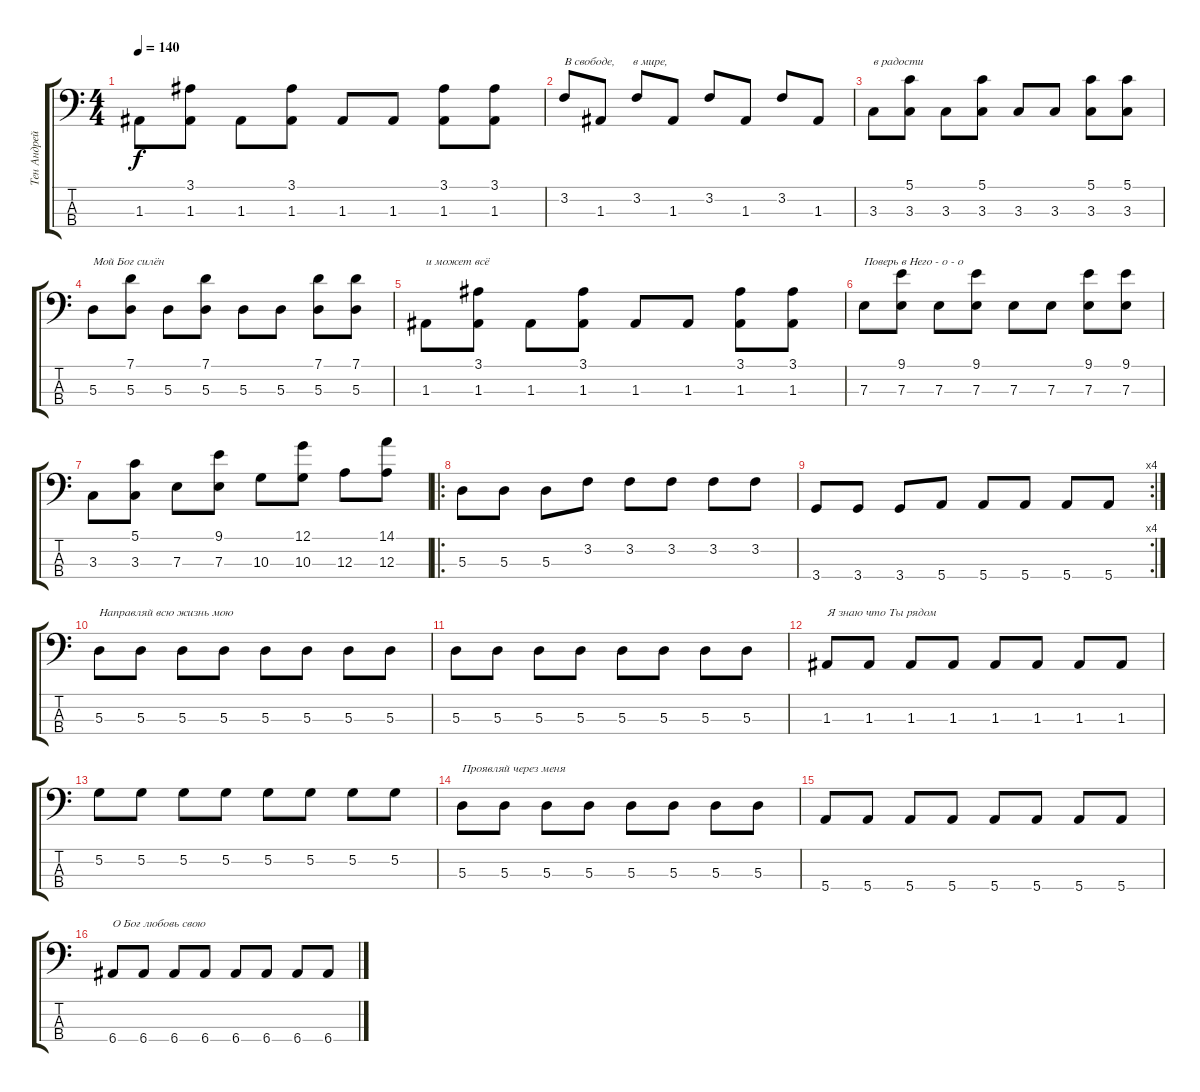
\track ("Тен Андрей" "Тен Андрей") {instrument electricbassfinger}
\staff {score tabs}
\tuning (G2 D2 A1 E1) {hide}
\ts (4 4)
\tempo 140
\clef f4
\ks c
1.3.8{dy f} (3.1 1.3).8 1.3.8 (3.1 1.3).8 1.3.8 1.3.8 (3.1 1.3).8 (3.1 1.3).8 |
3.2.8{txt "В свободе,      в мире,"} 1.3.8 3.2.8 1.3.8 3.2.8 1.3.8 3.2.8 1.3.8 |
3.3.8{txt "в радости"} (5.1 3.3).8 3.3.8 (5.1 3.3).8 3.3.8 3.3.8 (5.1 3.3).8 (5.1 3.3).8 |
5.3.8{txt "Мой Бог силён"} (7.1 5.3).8 5.3.8 (7.1 5.3).8 5.3.8 5.3.8 (7.1 5.3).8 (7.1 5.3).8 |
1.3.8{txt "и может всё"} (3.1 1.3).8 1.3.8 (3.1 1.3).8 1.3.8 1.3.8 (3.1 1.3).8 (3.1 1.3).8 |
7.3.8{txt "Поверь в Него - о - о"} (9.1 7.3).8 7.3.8 (9.1 7.3).8 7.3.8 7.3.8 (9.1 7.3).8 (9.1 7.3).8 |
3.3.8 (5.1 3.3).8 7.3.8 (9.1 7.3).8 10.3.8 (12.1 10.3).8 12.3.8 (14.1 12.3).8 |
\ro
5.3.8 5.3.8 5.3.8 3.2.8 3.2.8 3.2.8 3.2.8 3.2.8 |
\rc 4
3.4.8 3.4.8 3.4.8 5.4.8 5.4.8 5.4.8 5.4.8 5.4.8 |
5.3.8{txt "Направляй всю жизнь мою"} 5.3.8 5.3.8 5.3.8 5.3.8 5.3.8 5.3.8 5.3.8 |
5.3.8 5.3.8 5.3.8 5.3.8 5.3.8 5.3.8 5.3.8 5.3.8 |
1.3.8{txt "Я знаю что Ты рядом"} 1.3.8 1.3.8 1.3.8 1.3.8 1.3.8 1.3.8 1.3.8 |
5.2.8 5.2.8 5.2.8 5.2.8 5.2.8 5.2.8 5.2.8 5.2.8 |
5.3.8{txt "Проявляй через меня"} 5.3.8 5.3.8 5.3.8 5.3.8 5.3.8 5.3.8 5.3.8 |
5.4.8 5.4.8 5.4.8 5.4.8 5.4.8 5.4.8 5.4.8 5.4.8 |
6.4.8{txt "О Бог любовь свою"} 6.4.8 6.4.8 6.4.8 6.4.8 6.4.8 6.4.8 6.4.8
